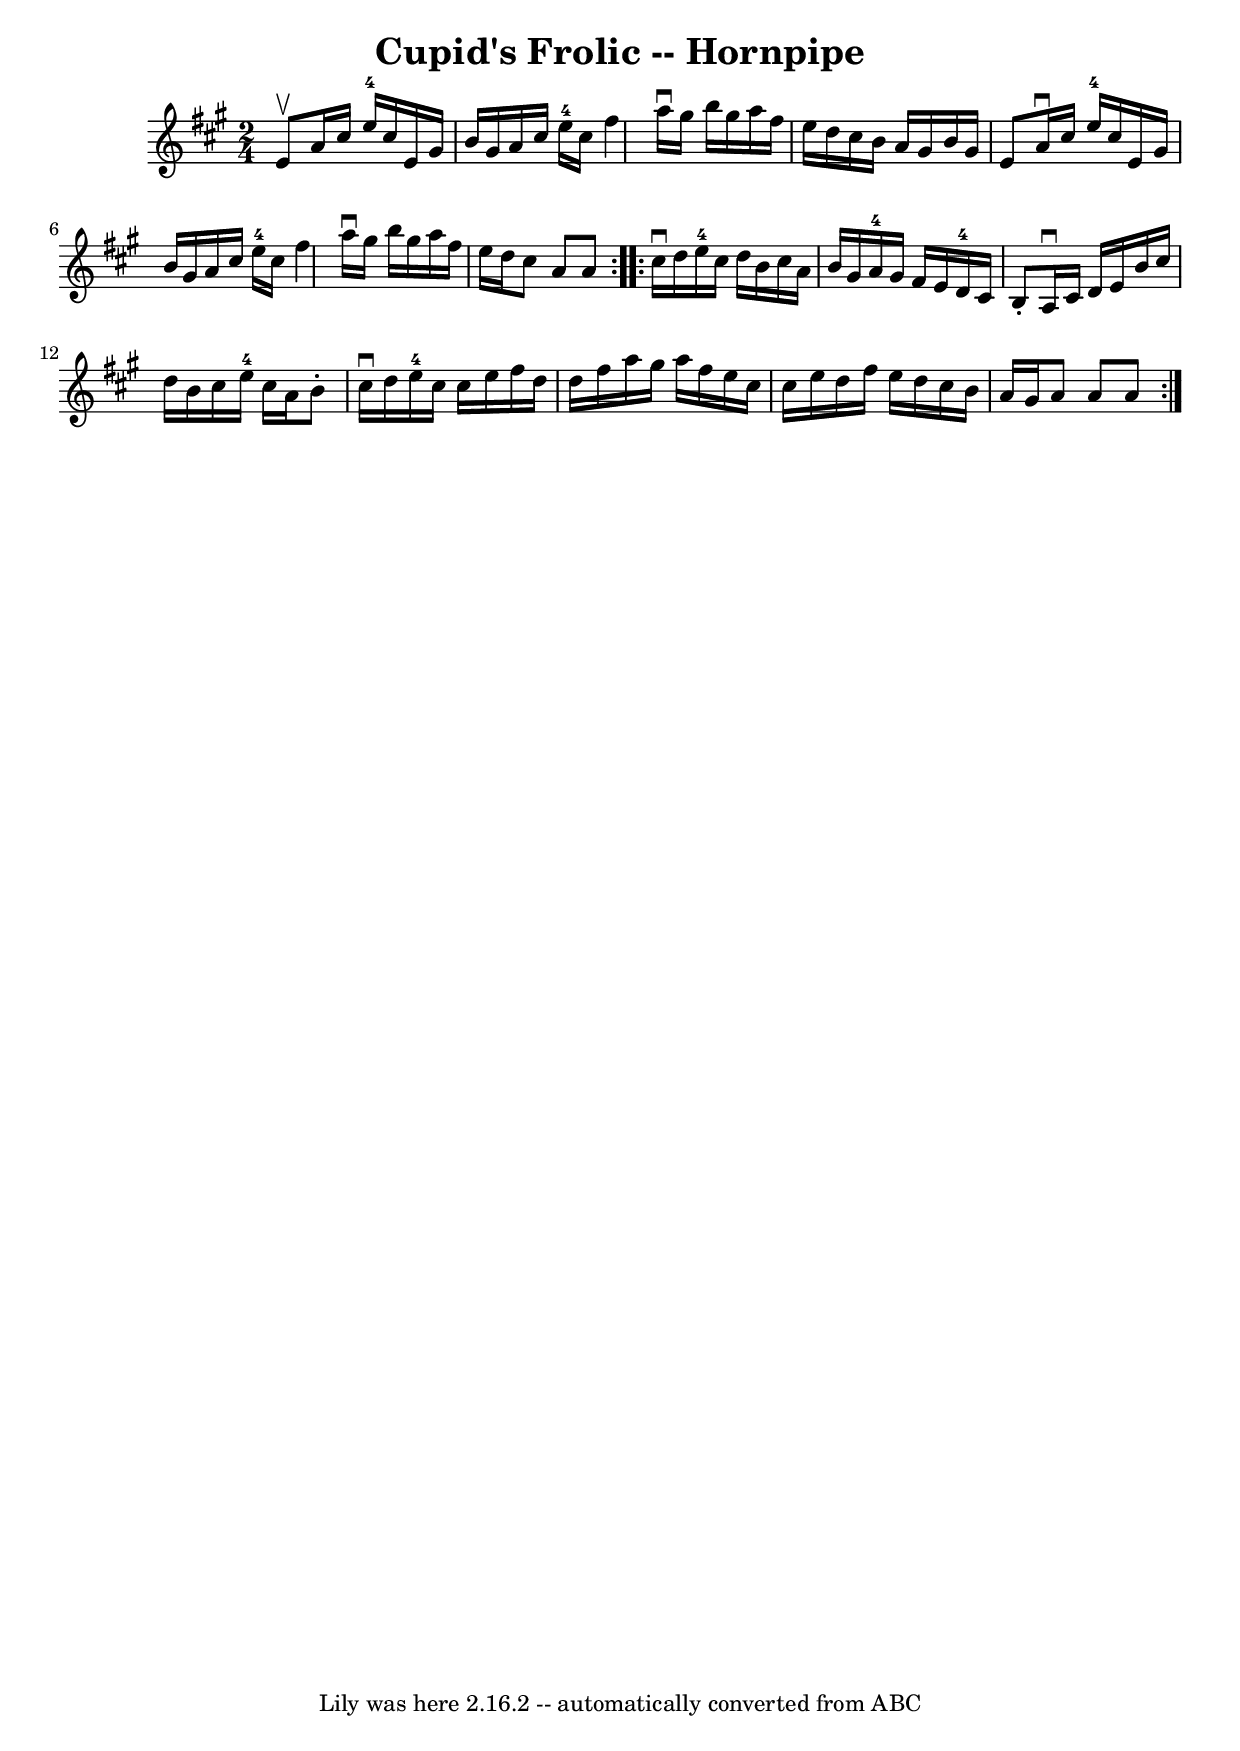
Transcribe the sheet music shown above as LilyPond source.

\version "2.16.2"
\include "Mammoth.ily"
\header {
  %% book = "Cole's 1000 Fiddle Tunes"
  crossRefNumber = "1"
  footnotes = ""
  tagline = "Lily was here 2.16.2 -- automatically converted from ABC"
  title = "Cupid's Frolic -- Hornpipe"

}
voicedefault =  {



  \repeat volta 2 {

    \time 2/4 
    \key a \major     e'8^\upbow  |
    a'16 cis''16 e''16-4       cis''16 e'16 gis'16 b'16 gis'16   |
    a'16 cis''16         e''16-4 cis''16 fis''4   |
    a''16^\downbow gis''16 b''16        gis''16 a''16 fis''16 e''16 d''16   |
    cis''16 b'16         a'16 gis'16 b'16 gis'16 e'8   |
    a'16^\downbow cis''16       e''16-4 cis''16 e'16 gis'16 b'16 gis'16   |
    a'16         cis''16 e''16-4 cis''16 fis''4   |
    a''16^\downbow gis''16      b''16 gis''16 a''16 fis''16 e''16 d''16   |
    cis''8    
    a'8 a'8  
  }     
  \repeat volta 2 {     cis''16^\downbow d''16   |
         e''16-4 cis''16 d''16 b'16 cis''16 a'16 b'16 gis'16    |
    a'16-4 gis'16 fis'16 e'16 d'16-4 cis'16 b8-. |
    a16^\downbow cis'16 d'16 e'16 b'16 cis''16         d''16 b'16   |
    cis''16 e''16-4 cis''16 a'16 b'8-.        cis''16^\downbow d''16   |
    e''16-4 cis''16 cis''16         e''16 fis''16 d''16 d''16 fis''16   |
    a''16 gis''16         a''16 fis''16 e''16 cis''16 cis''16 e''16   |
    d''16         fis''16 e''16 d''16 cis''16 b'16 a'16 gis'16   |
    a'8  
    a'8 a'8  
  }   

}

\score{
  <<

    \context Staff="default"
    {
      \voicedefault 
      
    }

  >>
  \layout {
    
  }
  \midi {
  }

}
